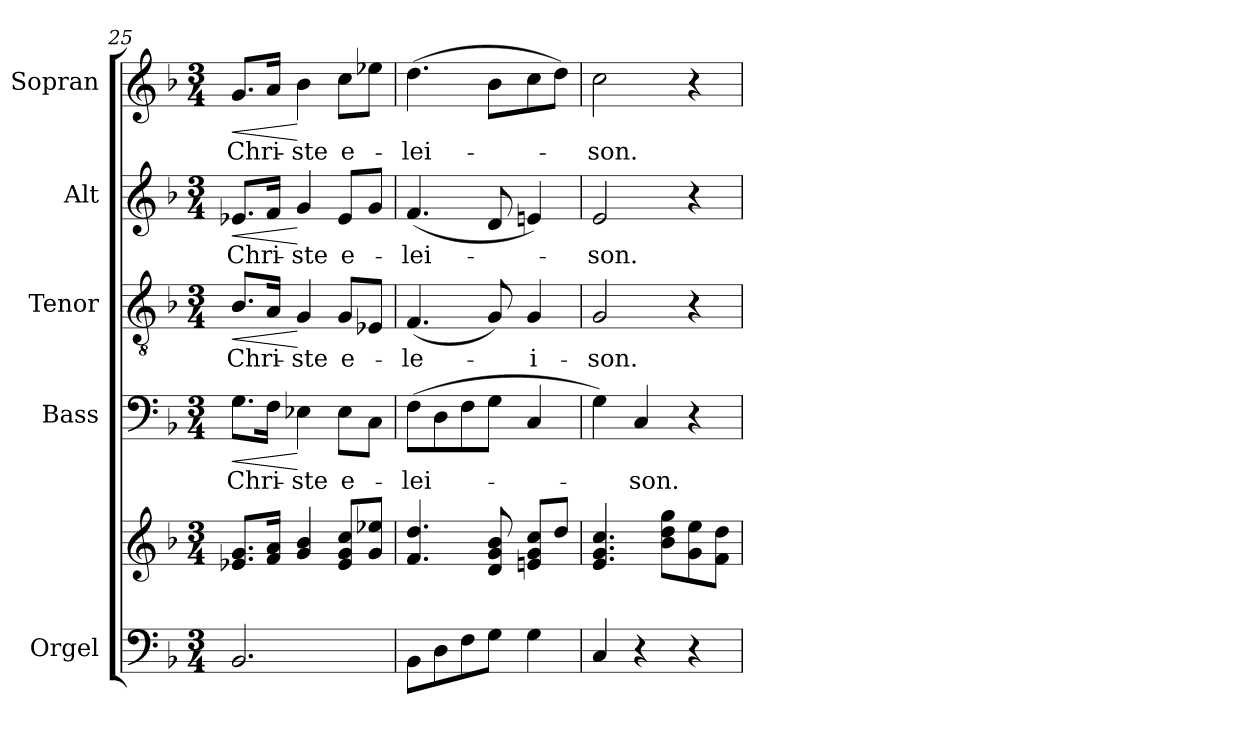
**kern	**kern	**kern	**text	**dynam	**kern	**text	**dynam	**kern	**text	**dynam	**kern	**text	**dynam
*part5	*part5	*part4	*part4	*part4	*part3	*part3	*part3	*part2	*part2	*part2	*part1	*part1	*part1
*staff6	*staff5	*staff4	*staff4	*staff4	*staff3	*staff3	*staff3	*staff2	*staff2	*staff2	*staff1	*staff1	*staff1
*I"Orgel	*	*I"Bass	*	*	*I"Tenor	*	*	*I"Alt	*	*	*I"Sopran	*	*
*I'Org.	*	*I'B.	*	*	*I'T.	*	*	*I'A.	*	*	*I'S.	*	*
*clefF4	*clefG2	*clefF4	*	*	*clefGv2	*	*	*clefG2	*	*	*clefG2	*	*
*k[b-]	*k[b-]	*k[b-]	*	*	*k[b-]	*	*	*k[b-]	*	*	*k[b-]	*	*
*F:	*F:	*F:	*	*	*F:	*	*	*F:	*	*	*F:	*	*
*M3/4	*M3/4	*M3/4	*	*	*M3/4	*	*	*M3/4	*	*	*M3/4	*	*
=25	=25	=25	=25	=25	=25	=25	=25	=25	=25	=25	=25	=25	=25
!	!	!	!LO:LY:b	!LO:HP:b	!	!LO:LY:b	!LO:HP:b	!	!LO:LY:b	!LO:HP:b	!	!LO:LY:b	!LO:HP:b
2.BB-/	8.e-X/ 8.g/L	8.G\L	Chri-	<	8.B-/L	Chri-	<	8.e-X/L	Chri-	<	8.g/L	Chri-	<
.	16f/ 16a/Jk	16F\Jk	.	.	16A/Jk	.	.	16f/Jk	.	.	16a/Jk	.	.
!	!	!	!LO:LY:b	!	!	!LO:LY:b	!	!	!LO:LY:b	!	!	!LO:LY:b	!
.	4g/ 4b-/	4E-X\	-ste	[	4G/	-ste	[	4g/	-ste	[	4b-\	-ste	[
!	!	!	!LO:LY:b	!	!	!LO:LY:b	!	!	!LO:LY:b	!	!	!LO:LY:b	!
.	8e-/ 8g/ 8cc/L	8E-\L	e-	.	8G/L	e-	.	8e-/L	e-	.	8cc\L	e-	.
.	8g/ 8ee-X/J	8C\J	.	.	8E-X/J	.	.	8g/J	.	.	8ee-X\J	.	.
=26	=26	=26	=26	=26	=26	=26	=26	=26	=26	=26	=26	=26	=26
!	!	!	!LO:LY:b	!	!	!LO:LY:b	!	!	!LO:LY:b	!	!	!LO:LY:b	!
8BB-\L	4.f/ 4.dd/	(>8F\L	-lei-	.	(<4.F/	-le-	.	(<4.f/	-lei-	.	(>4.dd\	-lei-	.
8D\	.	8D\	.	.	.	.	.	.	.	.	.	.	.
8F\	.	8F\	.	.	.	.	.	.	.	.	.	.	.
8G\J	8d/ 8g/ 8b-/	8G\J	.	.	8G/)	.	.	8d/	.	.	8b-\L	.	.
!	!	!	!	!	!	!LO:LY:b	!	!	!	!	!	!	!
4G\	8en/ 8g/ 8cc/L	4C/	.	.	4G/	-i-	.	4en/)	.	.	8cc\	.	.
.	8dd/J	.	.	.	.	.	.	.	.	.	8dd\J)	.	.
=27	=27	=27	=27	=27	=27	=27	=27	=27	=27	=27	=27	=27	=27
!	!	!	!	!	!	!LO:LY:b	!	!	!LO:LY:b	!	!	!LO:LY:b	!
4C/	4.e/ 4.g/ 4.cc/	4G\)	.	.	2G/	-son.	.	2e/	-son.	.	2cc\	-son.	.
!	!	!	!LO:LY:b	!	!	!	!	!	!	!	!	!	!
4r	.	4C/	-son.	.	.	.	.	.	.	.	.	.	.
.	8b-\ 8dd\ 8gg\L	.	.	.	.	.	.	.	.	.	.	.	.
4r	8g\ 8ee\	4r	.	.	4r	.	.	4r	.	.	4r	.	.
.	8f\ 8dd\J	.	.	.	.	.	.	.	.	.	.	.	.
=	=	=	=	=	=	=	=	=	=	=	=	=	=
*-	*-	*-	*-	*-	*-	*-	*-	*-	*-	*-	*-	*-	*-
